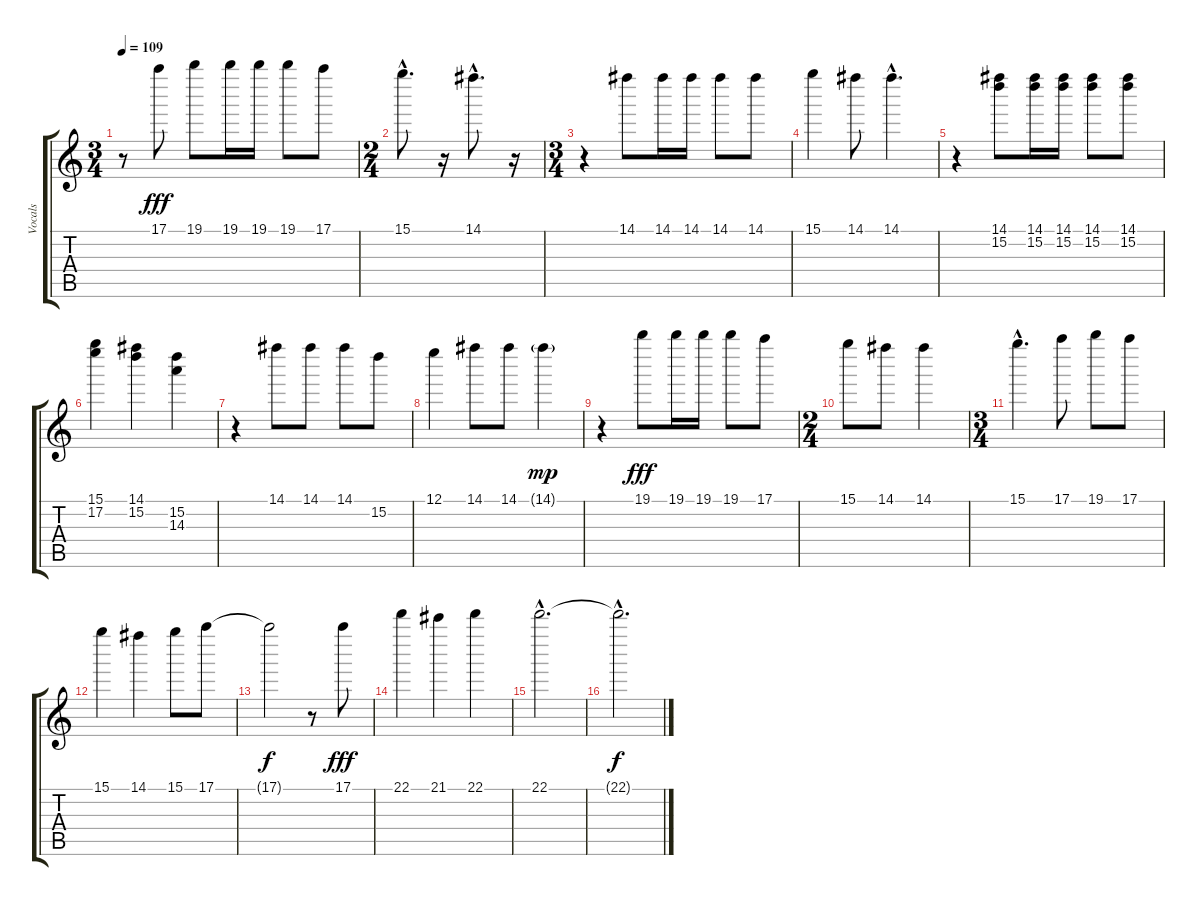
\track ("Vocals" "Vocals") {instrument whistle}
\staff {score tabs}
\tuning (E6 B5 G5 D5 A4 E4) {hide}
\ts (3 4)
\tempo 109
\clef g2
\ks c
r.8{dy fff} 17.1.8 19.1.8 19.1.16 19.1.16 19.1.8 17.1.8 |
\ts (2 4)
15.1{hac}.8{d} r.16 14.1{hac}.8{d} r.16 |
\ts (3 4)
r.4 14.1.8 14.1.16 14.1.16 14.1.8 14.1.8 |
15.1.4 14.1.8 14.1{hac}.4{d} |
r.4 (14.1 15.2).8 (14.1 15.2).16 (14.1 15.2).16 (14.1 15.2).8 (14.1 15.2).8 |
(15.1 17.2).4 (14.1 15.2).4 (15.2 14.3).4 |
r.4 14.1.8 14.1.8 14.1.8 15.2.8 |
12.1.4 14.1.8 14.1.8 14.1{g}.4{dy mp} |
r.4 19.1.8{dy fff} 19.1.16 19.1.16 19.1.8 17.1.8 |
\ts (2 4)
15.1.8 14.1.8 14.1.4 |
\ts (3 4)
15.1{hac}.4{d} 17.1.8 19.1.8 17.1.8 |
15.1.4 14.1.4 15.1.8 17.1.8 |
17.1{t}.2{dy f} r.8 17.1.8{dy fff} |
22.1.4 21.1.4 22.1.4 |
22.1{hac}.2{d volume 0} |
22.1{hac t}.2{d dy f}
